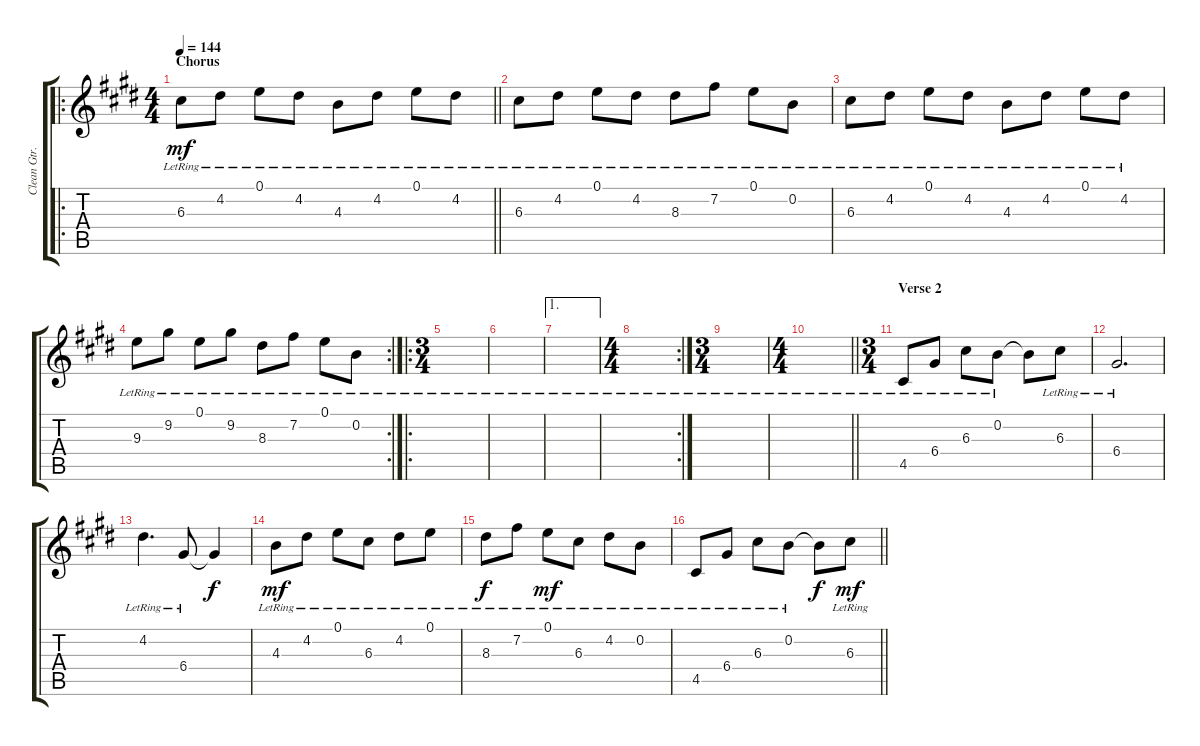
\track ("Clean Gtr. 1" "Clean Gtr.") {instrument electricguitarclean}
\staff {score tabs}
\tuning (E4 B3 G3 D3 A2 E2) {hide}
\ro
\ts (4 4)
\section ("" "Chorus")
\tempo 144
\clef g2
\barLineRight lightlight
\ks c#minor
6.3{lr}.8{dy mf volume 8} 4.2{lr}.8 0.1{lr}.8 4.2{lr}.8 4.3{lr}.8 4.2{lr}.8 0.1{lr}.8 4.2{lr}.8 |
6.3{lr}.8 4.2{lr}.8 0.1{lr}.8 4.2{lr}.8 8.3{lr}.8 7.2{lr}.8 0.1{lr}.8 0.2{lr}.8 |
6.3{lr}.8 4.2{lr}.8 0.1{lr}.8 4.2{lr}.8 4.3{lr}.8 4.2{lr}.8 0.1{lr}.8 4.2{lr}.8 |
\rc 2
9.3{lr}.8 9.2{lr}.8 0.1{lr}.8 9.2{lr}.8 8.3{lr}.8 7.2{lr}.8 0.1{lr}.8 0.2{lr}.8 |
\ro
\ts (3 4)
|
|
\ae 1
|
\rc 2
\ts (4 4)
|
\ts (3 4)
|
\ts (4 4)
\barLineRight lightlight
|
\ts (3 4)
\section ("" "Verse 2")
4.5{lr}.8 6.4{lr}.8 6.3{lr}.8 0.2{lr}.8 0.2{t}.8 6.3{lr}.8 |
6.4{lr}.2{d} |
4.2{lr}.4{d} 6.4{lr}.8 6.4{t}.4{dy f} |
4.3{lr}.8{dy mf} 4.2{lr}.8 0.1{lr}.8 6.3{lr}.8 4.2{lr}.8 0.1{lr}.8 |
8.3{lr}.8{dy f} 7.2{lr}.8 0.1{lr}.8{dy mf} 6.3{lr}.8 4.2{lr}.8 0.2{lr}.8 |
\barLineRight lightlight
4.5{lr}.8 6.4{lr}.8 6.3{lr}.8 0.2{lr}.8 0.2{t}.8{dy f} 6.3{lr}.8{dy mf}
